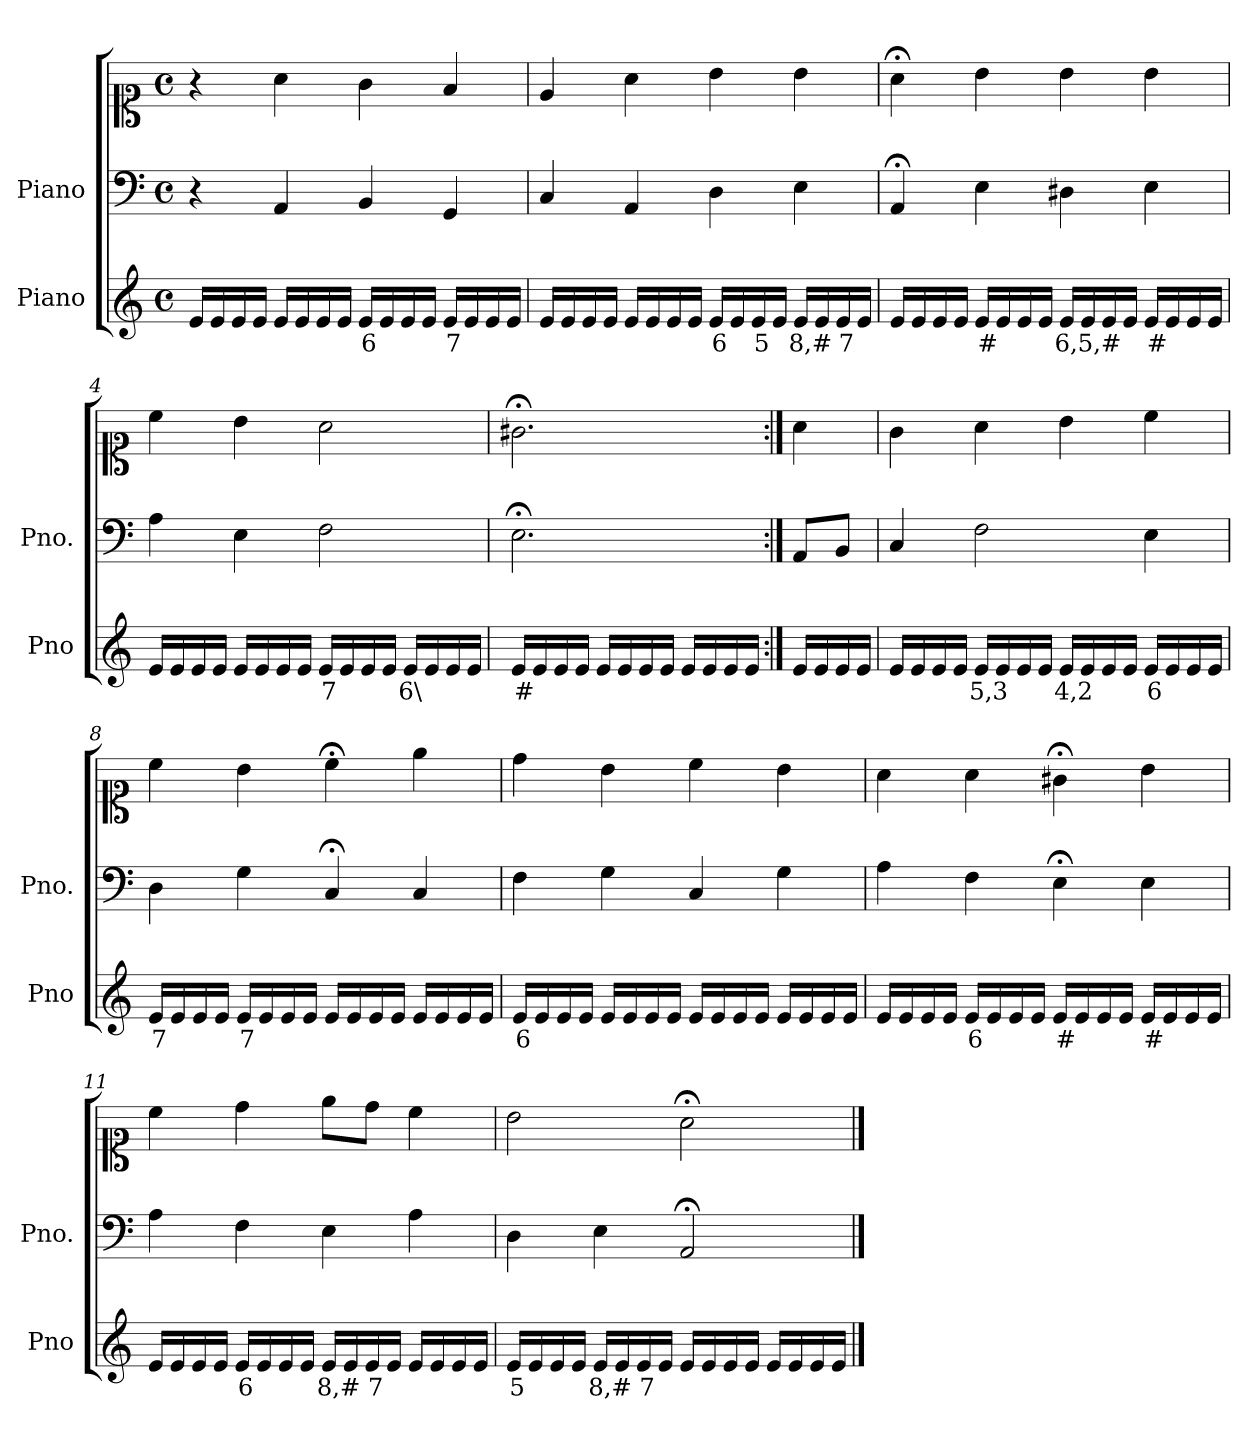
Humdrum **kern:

**kern	**text	**kern	**kern
*part2	*part2	*part1	*part1
*staff3	*staff3	*staff2	*staff1
*I"Piano	*	*I"Piano	*
*I'Pno	*	*I'Pno.	*
*clefG2	*	*clefF4	*clefC1
*k[]	*	*k[]	*k[]
*M4/4	*	*M4/4	*M4/4
*met(c)	*	*met(c)	*met(c)
=1	=1	=1	=1
16e/LL	.	4r	4r
16e/	.	.	.
16e/	.	.	.
16e/JJ	.	.	.
16e/LL	.	4AA/	4a\
16e/	.	.	.
16e/	.	.	.
16e/JJ	.	.	.
!	!LO:LY:b	!	!
16e/LL	6	4BB/	4g\
16e/	.	.	.
16e/	.	.	.
16e/JJ	.	.	.
!	!LO:LY:b	!	!
16e/LL	7	4GG/	4f/
16e/	.	.	.
16e/	.	.	.
16e/JJ	.	.	.
=2	=2	=2	=2
16e/LL	.	4C/	4e/
16e/	.	.	.
16e/	.	.	.
16e/JJ	.	.	.
16e/LL	.	4AA/	4a\
16e/	.	.	.
16e/	.	.	.
16e/JJ	.	.	.
!	!LO:LY:b	!	!
16e/LL	6	4D\	4b\
16e/	.	.	.
!	!LO:LY:b	!	!
16e/	5	.	.
16e/JJ	.	.	.
!	!LO:LY:b	!	!
16e/LL	8,#	4E\	4b\
16e/	.	.	.
!	!LO:LY:b	!	!
16e/	7	.	.
16e/JJ	.	.	.
=3	=3	=3	=3
16e/LL	.	4AA;</	4a;<\
16e/	.	.	.
16e/	.	.	.
16e/JJ	.	.	.
!	!LO:LY:b	!	!
16e/LL	#	4E\	4b\
16e/	.	.	.
16e/	.	.	.
16e/JJ	.	.	.
!	!LO:LY:b	!	!
16e/LL	6,5,#	4D#X\	4b\
16e/	.	.	.
16e/	.	.	.
16e/JJ	.	.	.
!	!LO:LY:b	!	!
16e/LL	#	4E\	4b\
16e/	.	.	.
16e/	.	.	.
16e/JJ	.	.	.
=4	=4	=4	=4
16e/LL	.	4A\	4cc\
16e/	.	.	.
16e/	.	.	.
16e/JJ	.	.	.
16e/LL	.	4E\	4b\
16e/	.	.	.
16e/	.	.	.
16e/JJ	.	.	.
!	!LO:LY:b	!	!
16e/LL	7	2F\	2a\
16e/	.	.	.
16e/	.	.	.
16e/JJ	.	.	.
!	!LO:LY:b	!	!
16e/LL	6\	.	.
16e/	.	.	.
16e/	.	.	.
16e/JJ	.	.	.
=5	=5	=5	=5
!	!LO:LY:b	!	!
16e/LL	#	2.E;<\	2.g#X;<\
16e/	.	.	.
16e/	.	.	.
16e/JJ	.	.	.
16e/LL	.	.	.
16e/	.	.	.
16e/	.	.	.
16e/JJ	.	.	.
16e/LL	.	.	.
16e/	.	.	.
16e/	.	.	.
16e/JJ	.	.	.
=6:|!	=6:|!	=6:|!	=6:|!
16e/LL	.	8AA/L	4a\
16e/	.	.	.
!	!LO:LY:b	!	!
16e/	_	8BB/J	.
16e/JJ	.	.	.
=7	=7	=7	=7
16e/LL	.	4C/	4g\
16e/	.	.	.
16e/	.	.	.
16e/JJ	.	.	.
!	!LO:LY:b	!	!
16e/LL	5,3	2F\	4a\
16e/	.	.	.
16e/	.	.	.
16e/JJ	.	.	.
!	!LO:LY:b	!	!
16e/LL	4,2	.	4b\
16e/	.	.	.
16e/	.	.	.
16e/JJ	.	.	.
!	!LO:LY:b	!	!
16e/LL	6	4E\	4cc\
16e/	.	.	.
16e/	.	.	.
16e/JJ	.	.	.
=8	=8	=8	=8
!	!LO:LY:b	!	!
16e/LL	7	4D\	4cc\
16e/	.	.	.
16e/	.	.	.
16e/JJ	.	.	.
!	!LO:LY:b	!	!
16e/LL	7	4G\	4b\
16e/	.	.	.
16e/	.	.	.
16e/JJ	.	.	.
16e/LL	.	4C;</	4cc;<\
16e/	.	.	.
16e/	.	.	.
16e/JJ	.	.	.
16e/LL	.	4C/	4ee\
16e/	.	.	.
16e/	.	.	.
16e/JJ	.	.	.
=9	=9	=9	=9
!	!LO:LY:b	!	!
16e/LL	6	4F\	4dd\
16e/	.	.	.
16e/	.	.	.
16e/JJ	.	.	.
16e/LL	.	4G\	4b\
16e/	.	.	.
16e/	.	.	.
16e/JJ	.	.	.
16e/LL	.	4C/	4cc\
16e/	.	.	.
16e/	.	.	.
16e/JJ	.	.	.
16e/LL	.	4G\	4b\
16e/	.	.	.
16e/	.	.	.
16e/JJ	.	.	.
=10	=10	=10	=10
16e/LL	.	4A\	4a\
16e/	.	.	.
16e/	.	.	.
16e/JJ	.	.	.
!	!LO:LY:b	!	!
16e/LL	6	4F\	4a\
16e/	.	.	.
16e/	.	.	.
16e/JJ	.	.	.
!	!LO:LY:b	!	!
16e/LL	#	4E;<\	4g#X;<\
16e/	.	.	.
16e/	.	.	.
16e/JJ	.	.	.
!	!LO:LY:b	!	!
16e/LL	#	4E\	4b\
16e/	.	.	.
16e/	.	.	.
16e/JJ	.	.	.
=11	=11	=11	=11
16e/LL	.	4A\	4cc\
16e/	.	.	.
16e/	.	.	.
16e/JJ	.	.	.
!	!LO:LY:b	!	!
16e/LL	6	4F\	4dd\
16e/	.	.	.
16e/	.	.	.
16e/JJ	.	.	.
!	!LO:LY:b	!	!
16e/LL	8,#	4E\	8ee\L
16e/	.	.	.
!	!LO:LY:b	!	!
16e/	7	.	8dd\J
16e/JJ	.	.	.
16e/LL	.	4A\	4cc\
16e/	.	.	.
16e/	.	.	.
16e/JJ	.	.	.
=12	=12	=12	=12
!	!LO:LY:b	!	!
16e/LL	5	4D\	2b\
16e/	.	.	.
16e/	.	.	.
16e/JJ	.	.	.
!	!LO:LY:b	!	!
16e/LL	8,#	4E\	.
16e/	.	.	.
!	!LO:LY:b	!	!
16e/	7	.	.
16e/JJ	.	.	.
16e/LL	.	2AA;</	2a;<\
16e/	.	.	.
16e/	.	.	.
16e/JJ	.	.	.
16e/LL	.	.	.
16e/	.	.	.
16e/	.	.	.
16e/JJ	.	.	.
==	==	==	==
*-	*-	*-	*-
